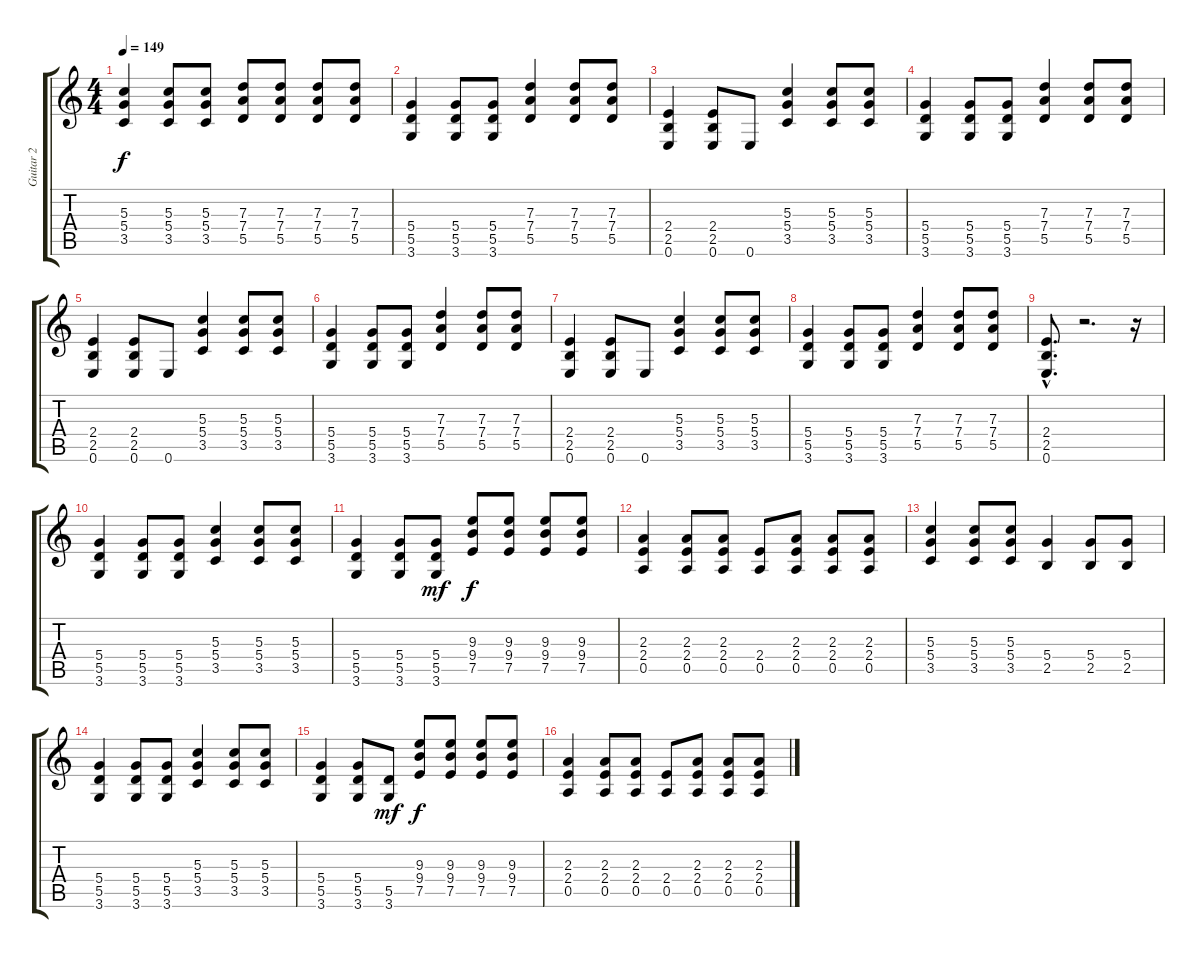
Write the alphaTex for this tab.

\track ("Guitar 2" "Guitar 2") {instrument distortionguitar}
\staff {score tabs}
\tuning (E4 B3 G3 D3 A2 E2) {hide}
\ts (4 4)
\tempo 149
\clef g2
\ks c
(5.3 5.4 3.5).4{dy f} (5.3 5.4 3.5).8 (5.3 5.4 3.5).8 (7.3 7.4 5.5).8 (7.3 7.4 5.5).8 (7.3 7.4 5.5).8 (7.3 7.4 5.5).8 |
(5.4 5.5 3.6).4 (5.4 5.5 3.6).8 (5.4 5.5 3.6).8 (7.3 7.4 5.5).4 (7.3 7.4 5.5).8 (7.3 7.4 5.5).8 |
(2.4 2.5 0.6).4 (2.4 2.5 0.6).8 0.6.8 (5.3 5.4 3.5).4 (5.3 5.4 3.5).8 (5.3 5.4 3.5).8 |
(5.4 5.5 3.6).4 (5.4 5.5 3.6).8 (5.4 5.5 3.6).8 (7.3 7.4 5.5).4 (7.3 7.4 5.5).8 (7.3 7.4 5.5).8 |
(2.4 2.5 0.6).4 (2.4 2.5 0.6).8 0.6.8 (5.3 5.4 3.5).4 (5.3 5.4 3.5).8 (5.3 5.4 3.5).8 |
(5.4 5.5 3.6).4 (5.4 5.5 3.6).8 (5.4 5.5 3.6).8 (7.3 7.4 5.5).4 (7.3 7.4 5.5).8 (7.3 7.4 5.5).8 |
(2.4 2.5 0.6).4 (2.4 2.5 0.6).8 0.6.8 (5.3 5.4 3.5).4 (5.3 5.4 3.5).8 (5.3 5.4 3.5).8 |
(5.4 5.5 3.6).4 (5.4 5.5 3.6).8 (5.4 5.5 3.6).8 (7.3 7.4 5.5).4 (7.3 7.4 5.5).8 (7.3 7.4 5.5).8 |
(2.4{hac} 2.5{hac} 0.6{hac}).8{d} r.2{d} r.16 |
(5.4 5.5 3.6).4 (5.4 5.5 3.6).8 (5.4 5.5 3.6).8 (5.3 5.4 3.5).4 (5.3 5.4 3.5).8 (5.3 5.4 3.5).8 |
(5.4 5.5 3.6).4 (5.4 5.5 3.6).8 (5.4 5.5 3.6).8{dy mf} (9.3 9.4 7.5).8{dy f} (9.3 9.4 7.5).8 (9.3 9.4 7.5).8 (9.3 9.4 7.5).8 |
(2.3 2.4 0.5).4 (2.3 2.4 0.5).8 (2.3 2.4 0.5).8 (2.4 0.5).8 (2.3 2.4 0.5).8 (2.3 2.4 0.5).8 (2.3 2.4 0.5).8 |
(5.3 5.4 3.5).4 (5.3 5.4 3.5).8 (5.3 5.4 3.5).8 (5.4 2.5).4 (5.4 2.5).8 (5.4 2.5).8 |
(5.4 5.5 3.6).4 (5.4 5.5 3.6).8 (5.4 5.5 3.6).8 (5.3 5.4 3.5).4 (5.3 5.4 3.5).8 (5.3 5.4 3.5).8 |
(5.4 5.5 3.6).4 (5.4 5.5 3.6).8 (5.5 3.6).8{dy mf} (9.3 9.4 7.5).8{dy f} (9.3 9.4 7.5).8 (9.3 9.4 7.5).8 (9.3 9.4 7.5).8 |
(2.3 2.4 0.5).4 (2.3 2.4 0.5).8 (2.3 2.4 0.5).8 (2.4 0.5).8 (2.3 2.4 0.5).8 (2.3 2.4 0.5).8 (2.3 2.4 0.5).8
